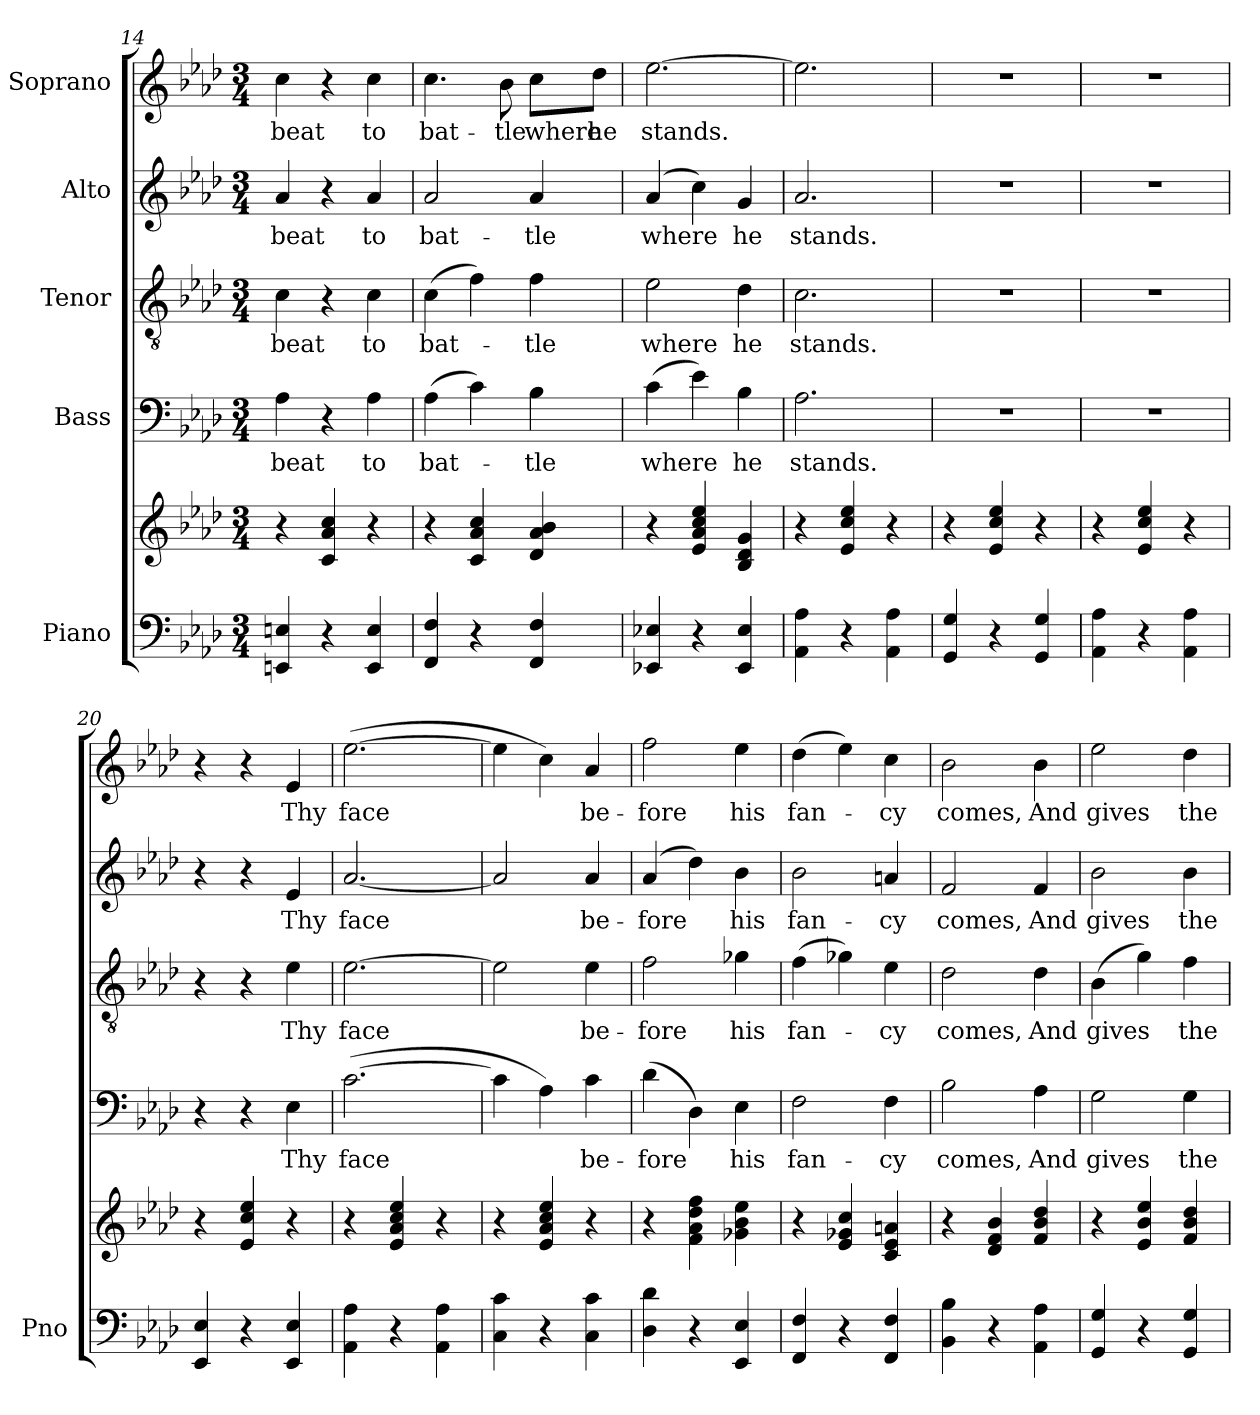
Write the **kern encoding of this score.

**kern	**kern	**kern	**text	**kern	**text	**kern	**text	**kern	**text
*part5	*part5	*part4	*part4	*part3	*part3	*part2	*part2	*part1	*part1
*staff6	*staff5	*staff4	*staff4	*staff3	*staff3	*staff2	*staff2	*staff1	*staff1
*I"Piano	*	*I"Bass	*	*I"Tenor	*	*I"Alto	*	*I"Soprano	*
*I'Pno	*	*	*	*	*	*	*	*	*
*clefF4	*clefG2	*clefF4	*	*clefGv2	*	*clefG2	*	*clefG2	*
*k[b-e-a-d-]	*k[b-e-a-d-]	*k[b-e-a-d-]	*	*k[b-e-a-d-]	*	*k[b-e-a-d-]	*	*k[b-e-a-d-]	*
*M3/4	*M3/4	*M3/4	*	*M3/4	*	*M3/4	*	*M3/4	*
=14	=14	=14	=14	=14	=14	=14	=14	=14	=14
4EEn/ 4En/	4r	4A-\	beat	4c\	beat	4a-/	beat	4cc\	beat
4r	4c/ 4a-/ 4cc/	4r	.	4r	.	4r	.	4r	.
4EE/ 4E/	4r	4A-\	to	4c\	to	4a-/	to	4cc\	to
=15	=15	=15	=15	=15	=15	=15	=15	=15	=15
4FF/ 4F/	4r	(4A-\	bat-	(4c\	bat-	2a-/	bat-	4.cc\	bat-
4r	4c/ 4a-/ 4cc/	4c\)	.	4f\)	.	.	.	.	.
.	.	.	.	.	.	.	.	8b-\	-tle
4FF/ 4F/	4d-/ 4a-/ 4b-/	4B-\	-tle	4f\	-tle	4a-/	-tle	8cc\L	where
.	.	.	.	.	.	.	.	8dd-\J	he
=16	=16	=16	=16	=16	=16	=16	=16	=16	=16
4EE-X/ 4E-X/	4r	(4c\	where	2e-\	where	(4a-/	where	[2.ee-\	stands.
4r	4e-/ 4a-/ 4cc/ 4ee-/	4e-\)	.	.	.	4cc\)	.	.	.
4EE-/ 4E-/	4B-/ 4d-/ 4g/	4B-\	he	4d-\	he	4g/	he	.	.
=17	=17	=17	=17	=17	=17	=17	=17	=17	=17
4AA-\ 4A-\	4r	2.A-\	stands.	2.c\	stands.	2.a-/	stands.	2.ee-\]	.
4r	4e-/ 4cc/ 4ee-/	.	.	.	.	.	.	.	.
4AA-\ 4A-\	4r	.	.	.	.	.	.	.	.
=18	=18	=18	=18	=18	=18	=18	=18	=18	=18
4GG/ 4G/	4r	2.r	.	2.r	.	2.r	.	2.r	.
4r	4e-/ 4cc/ 4ee-/	.	.	.	.	.	.	.	.
4GG/ 4G/	4r	.	.	.	.	.	.	.	.
=19	=19	=19	=19	=19	=19	=19	=19	=19	=19
4AA-\ 4A-\	4r	2.r	.	2.r	.	2.r	.	2.r	.
4r	4e-/ 4cc/ 4ee-/	.	.	.	.	.	.	.	.
4AA-\ 4A-\	4r	.	.	.	.	.	.	.	.
=20	=20	=20	=20	=20	=20	=20	=20	=20	=20
4EE-/ 4E-/	4r	4r	.	4r	.	4r	.	4r	.
4r	4e-/ 4cc/ 4ee-/	4r	.	4r	.	4r	.	4r	.
4EE-/ 4E-/	4r	4E-\	Thy	4e-\	Thy	4e-/	Thy	4e-/	Thy
=21	=21	=21	=21	=21	=21	=21	=21	=21	=21
4AA-\ 4A-\	4r	([2.c\	face	[2.e-\	face	[2.a-/	face	([2.ee-\	face
4r	4e-/ 4a-/ 4cc/ 4ee-/	.	.	.	.	.	.	.	.
4AA-\ 4A-\	4r	.	.	.	.	.	.	.	.
=22	=22	=22	=22	=22	=22	=22	=22	=22	=22
4C\ 4c\	4r	4c\]	.	2e-\]	.	2a-/]	.	4ee-\]	.
4r	4e-/ 4a-/ 4cc/ 4ee-/	4A-\)	.	.	.	.	.	4cc\)	.
4C\ 4c\	4r	4c\	be-	4e-\	be-	4a-/	be-	4a-/	be-
=23	=23	=23	=23	=23	=23	=23	=23	=23	=23
4D-\ 4d-\	4r	(4d-\	-fore	2f\	-fore	(4a-/	-fore	2ff\	-fore
4r	4f\ 4a-\ 4dd-\ 4ff\	4D-\)	.	.	.	4dd-\)	.	.	.
4EE-/ 4E-/	4g-X\ 4b-\ 4ee-\	4E-\	his	4g-X\	his	4b-\	his	4ee-\	his
=24	=24	=24	=24	=24	=24	=24	=24	=24	=24
4FF/ 4F/	4r	2F\	fan-	(4f\	fan-	2b-\	fan-	(4dd-\	fan-
4r	4e-/ 4g-X/ 4cc/	.	.	4g-X\)	.	.	.	4ee-\)	.
4FF/ 4F/	4c/ 4e-/ 4an/	4F\	-cy	4e-\	-cy	4an/	-cy	4cc\	-cy
=25	=25	=25	=25	=25	=25	=25	=25	=25	=25
4BB-\ 4B-\	4r	2B-\	comes,	2d-\	comes,	2f/	comes,	2b-\	comes,
4r	4d-/ 4f/ 4b-/	.	.	.	.	.	.	.	.
4AA-\ 4A-\	4f/ 4b-/ 4dd-/	4A-\	And	4d-\	And	4f/	And	4b-\	And
=26	=26	=26	=26	=26	=26	=26	=26	=26	=26
4GG/ 4G/	4r	2G\	gives	(4B-\	gives	2b-\	gives	2ee-\	gives
4r	4e-/ 4b-/ 4ee-/	.	.	4g\)	.	.	.	.	.
4GG/ 4G/	4f/ 4b-/ 4dd-/	4G\	the	4f\	the	4b-\	the	4dd-\	the
=	=	=	=	=	=	=	=	=	=
*-	*-	*-	*-	*-	*-	*-	*-	*-	*-
